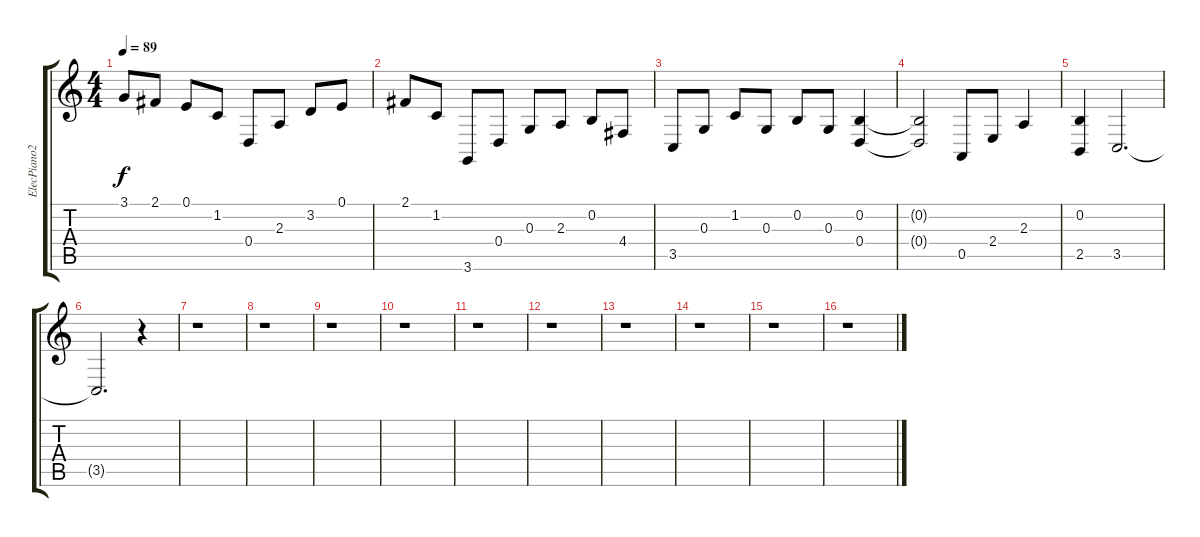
\track ("ElecPiano2" "ElecPiano2") {instrument electricpiano1}
\staff {score tabs}
\tuning (E4 B3 G3 D3 A2 E2) {hide}
\ts (4 4)
\tempo 89
\clef g2
\ks c
3.1{t}.8{dy f} 2.1.8 0.1.8 1.2.8 0.4.8 2.3.8 3.2.8 0.1.8 |
2.1.8 1.2.8 3.6.8 0.4.8 0.3.8 2.3.8 0.2.8 4.4.8 |
3.5.8 0.3.8 1.2.8 0.3.8 0.2.8 0.3.8 (0.2 0.4).4 |
(0.2{t} 0.4{t}).2 0.5.8 2.4.8 2.3.4 |
(0.2 2.5).4 3.5.2{d} |
3.5{t}.2{d} r.4 |
r.1 |
r.1 |
r.1 |
r.1 |
r.1 |
r.1 |
r.1 |
r.1 |
r.1 |
r.1
